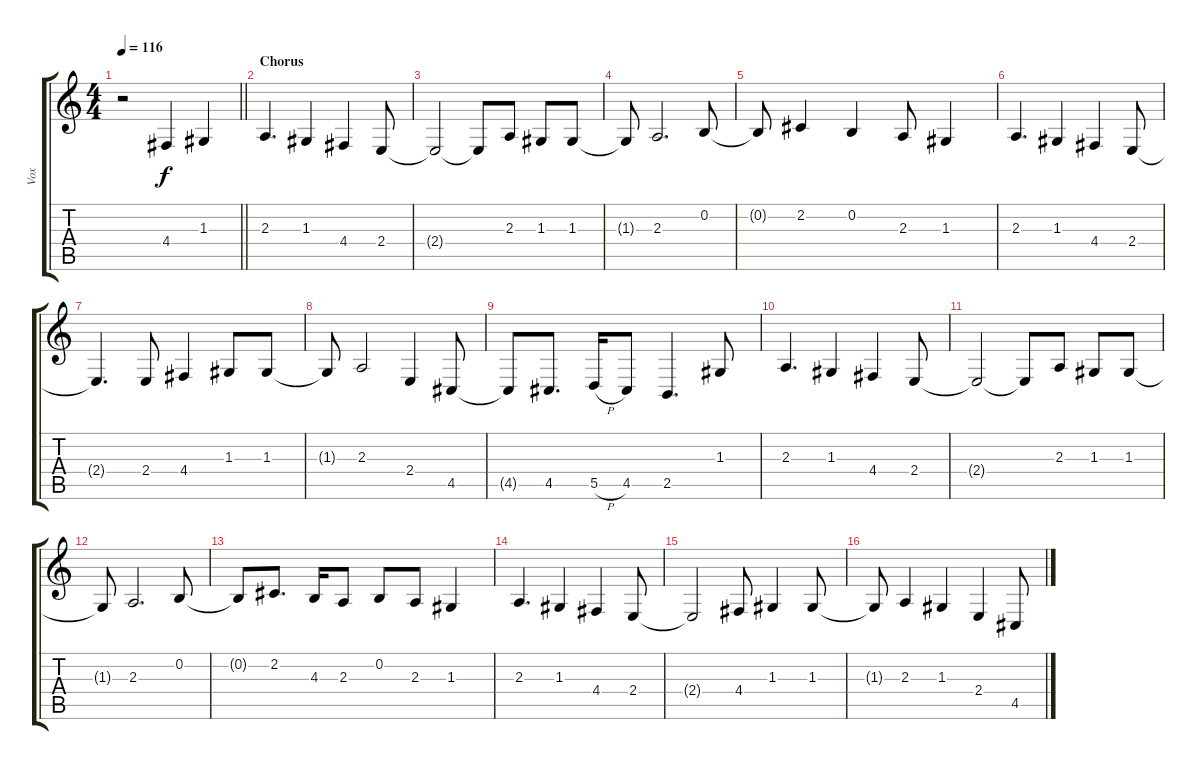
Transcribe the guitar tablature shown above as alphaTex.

\track ("Vox" "Vox") {instrument clarinet}
\staff {score tabs}
\tuning (E4 B3 G3 D3 A2 E2) {hide}
\ts (4 4)
\tempo 116
\clef g2
\barLineRight lightlight
\ks c
r.2{dy f} 4.4.4 1.3.4 |
\section ("" "Chorus")
2.3.4{d} 1.3.4 4.4.4 2.4.8 |
2.4{t}.2 2.4{t}.8 2.3.8 1.3.8 1.3.8 |
1.3{t}.8 2.3.2{d} 0.2.8 |
0.2{t}.8 2.2.4 0.2.4 2.3.8 1.3.4 |
2.3.4{d} 1.3.4 4.4.4 2.4.8 |
2.4{t}.4{d} 2.4.8 4.4.4 1.3.8 1.3.8 |
1.3{t}.8 2.3.2 2.4.4 4.5.8 |
4.5{t}.8 4.5.8{d} 5.5{h}.16 4.5.8 2.5.4{d} 1.3.8 |
2.3.4{d} 1.3.4 4.4.4 2.4.8 |
2.4{t}.2 2.4{t}.8 2.3.8 1.3.8 1.3.8 |
1.3{t}.8 2.3.2{d} 0.2.8 |
0.2{t}.8 2.2.8{d} 4.3.16 2.3.8 0.2.8 2.3.8 1.3.4 |
2.3.4{d} 1.3.4 4.4.4 2.4.8 |
2.4{t}.2 4.4.8 1.3.4 1.3.8 |
1.3{t}.8 2.3.4 1.3.4 2.4.4 4.5.8
